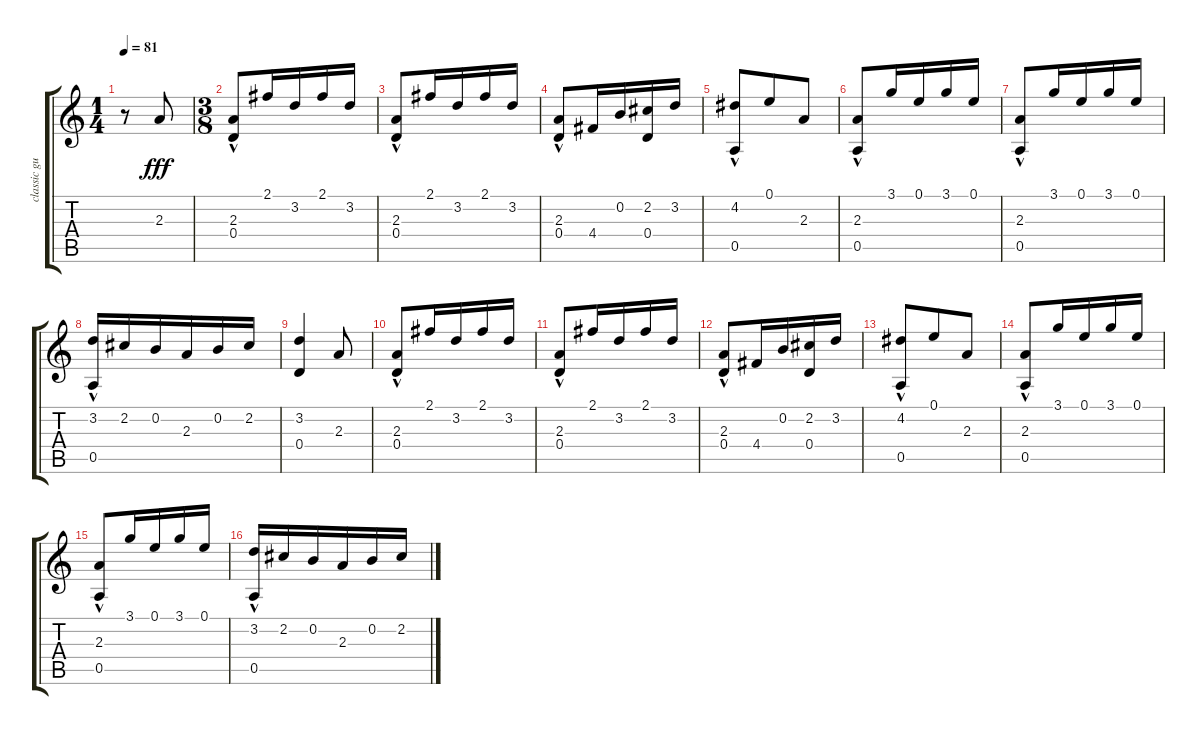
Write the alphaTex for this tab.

\track ("classic guitar" "classic gu") {instrument acousticguitarnylon}
\staff {score tabs}
\tuning (E4 B3 G3 D3 A2 E2) {hide}
\ts (1 4)
\tempo 81
\clef g2
\ks c
r.8{dy fff instrument acousticguitarnylon} 2.3.8 |
\ts (3 8)
(2.3 0.4{hac}).8 2.1.16 3.2.16 2.1.16 3.2.16 |
(2.3 0.4{hac}).8 2.1.16 3.2.16 2.1.16 3.2.16 |
(2.3{hac} 0.4).8 4.4.16 0.2.16 (2.2 0.4).16 3.2.16 |
(4.2 0.5{hac}).8 0.1.8 2.3.8 |
(2.3 0.5{hac}).8 3.1.16 0.1.16 3.1.16 0.1.16 |
(2.3 0.5{hac}).8 3.1.16 0.1.16 3.1.16 0.1.16 |
(3.2 0.5{hac}).16 2.2.16 0.2.16 2.3.16 0.2.16 2.2.16 |
(3.2 0.4).4 2.3.8 |
(2.3 0.4{hac}).8 2.1.16 3.2.16 2.1.16 3.2.16 |
(2.3 0.4{hac}).8 2.1.16 3.2.16 2.1.16 3.2.16 |
(2.3{hac} 0.4).8 4.4.16 0.2.16 (2.2 0.4).16 3.2.16 |
(4.2 0.5{hac}).8 0.1.8 2.3.8 |
(2.3 0.5{hac}).8 3.1.16 0.1.16 3.1.16 0.1.16 |
(2.3 0.5{hac}).8 3.1.16 0.1.16 3.1.16 0.1.16 |
(3.2 0.5{hac}).16 2.2.16 0.2.16 2.3.16 0.2.16 2.2.16
